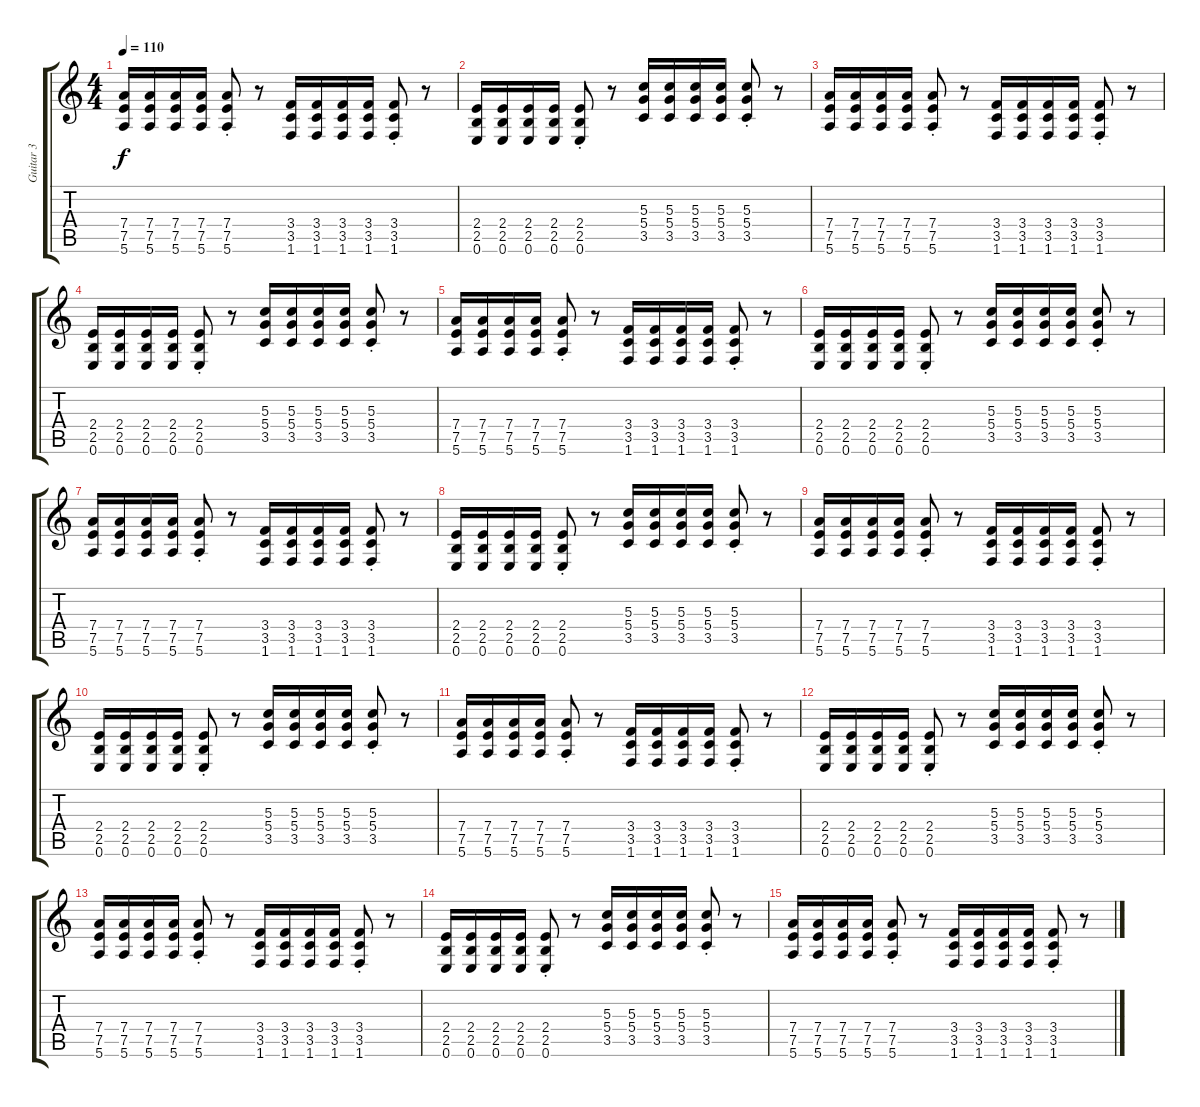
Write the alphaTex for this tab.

\track ("Guitar 3" "Guitar 3") {instrument distortionguitar}
\staff {score tabs}
\tuning (E4 B3 G3 D3 A2 E2) {hide}
\ts (4 4)
\tempo 110
\clef g2
\ks c
(7.4 7.5 5.6).16{dy f} (7.4 7.5 5.6).16 (7.4 7.5 5.6).16 (7.4 7.5 5.6).16 (7.4 7.5{st} 5.6{st}).8 r.8 (3.4 3.5 1.6).16 (3.4 3.5 1.6).16 (3.4 3.5 1.6).16 (3.4 3.5 1.6).16 (3.4 3.5{st} 1.6{st}).8 r.8 |
(2.4 2.5 0.6).16 (2.4 2.5 0.6).16 (2.4 2.5 0.6).16 (2.4 2.5 0.6).16 (2.4 2.5{st} 0.6{st}).8 r.8 (5.3 5.4 3.5).16 (5.3 5.4 3.5).16 (5.3 5.4 3.5).16 (5.3 5.4 3.5).16 (5.3 5.4{st} 3.5{st}).8 r.8 |
(7.4 7.5 5.6).16 (7.4 7.5 5.6).16 (7.4 7.5 5.6).16 (7.4 7.5 5.6).16 (7.4 7.5{st} 5.6{st}).8 r.8 (3.4 3.5 1.6).16 (3.4 3.5 1.6).16 (3.4 3.5 1.6).16 (3.4 3.5 1.6).16 (3.4 3.5{st} 1.6{st}).8 r.8 |
(2.4 2.5 0.6).16 (2.4 2.5 0.6).16 (2.4 2.5 0.6).16 (2.4 2.5 0.6).16 (2.4 2.5{st} 0.6{st}).8 r.8 (5.3 5.4 3.5).16 (5.3 5.4 3.5).16 (5.3 5.4 3.5).16 (5.3 5.4 3.5).16 (5.3 5.4{st} 3.5{st}).8 r.8 |
(7.4 7.5 5.6).16 (7.4 7.5 5.6).16 (7.4 7.5 5.6).16 (7.4 7.5 5.6).16 (7.4 7.5{st} 5.6{st}).8 r.8 (3.4 3.5 1.6).16 (3.4 3.5 1.6).16 (3.4 3.5 1.6).16 (3.4 3.5 1.6).16 (3.4 3.5{st} 1.6{st}).8 r.8 |
(2.4 2.5 0.6).16 (2.4 2.5 0.6).16 (2.4 2.5 0.6).16 (2.4 2.5 0.6).16 (2.4 2.5{st} 0.6{st}).8 r.8 (5.3 5.4 3.5).16 (5.3 5.4 3.5).16 (5.3 5.4 3.5).16 (5.3 5.4 3.5).16 (5.3 5.4{st} 3.5{st}).8 r.8 |
(7.4 7.5 5.6).16 (7.4 7.5 5.6).16 (7.4 7.5 5.6).16 (7.4 7.5 5.6).16 (7.4 7.5{st} 5.6{st}).8 r.8 (3.4 3.5 1.6).16 (3.4 3.5 1.6).16 (3.4 3.5 1.6).16 (3.4 3.5 1.6).16 (3.4 3.5{st} 1.6{st}).8 r.8 |
(2.4 2.5 0.6).16 (2.4 2.5 0.6).16 (2.4 2.5 0.6).16 (2.4 2.5 0.6).16 (2.4 2.5{st} 0.6{st}).8 r.8 (5.3 5.4 3.5).16 (5.3 5.4 3.5).16 (5.3 5.4 3.5).16 (5.3 5.4 3.5).16 (5.3 5.4{st} 3.5{st}).8 r.8 |
(7.4 7.5 5.6).16 (7.4 7.5 5.6).16 (7.4 7.5 5.6).16 (7.4 7.5 5.6).16 (7.4 7.5{st} 5.6{st}).8 r.8 (3.4 3.5 1.6).16 (3.4 3.5 1.6).16 (3.4 3.5 1.6).16 (3.4 3.5 1.6).16 (3.4 3.5{st} 1.6{st}).8 r.8 |
(2.4 2.5 0.6).16 (2.4 2.5 0.6).16 (2.4 2.5 0.6).16 (2.4 2.5 0.6).16 (2.4 2.5{st} 0.6{st}).8 r.8 (5.3 5.4 3.5).16 (5.3 5.4 3.5).16 (5.3 5.4 3.5).16 (5.3 5.4 3.5).16 (5.3 5.4{st} 3.5{st}).8 r.8 |
(7.4 7.5 5.6).16 (7.4 7.5 5.6).16 (7.4 7.5 5.6).16 (7.4 7.5 5.6).16 (7.4 7.5{st} 5.6{st}).8 r.8 (3.4 3.5 1.6).16 (3.4 3.5 1.6).16 (3.4 3.5 1.6).16 (3.4 3.5 1.6).16 (3.4 3.5{st} 1.6{st}).8 r.8 |
(2.4 2.5 0.6).16 (2.4 2.5 0.6).16 (2.4 2.5 0.6).16 (2.4 2.5 0.6).16 (2.4 2.5{st} 0.6{st}).8 r.8 (5.3 5.4 3.5).16 (5.3 5.4 3.5).16 (5.3 5.4 3.5).16 (5.3 5.4 3.5).16 (5.3 5.4{st} 3.5{st}).8 r.8 |
(7.4 7.5 5.6).16 (7.4 7.5 5.6).16 (7.4 7.5 5.6).16 (7.4 7.5 5.6).16 (7.4 7.5{st} 5.6{st}).8 r.8 (3.4 3.5 1.6).16 (3.4 3.5 1.6).16 (3.4 3.5 1.6).16 (3.4 3.5 1.6).16 (3.4 3.5{st} 1.6{st}).8 r.8 |
(2.4 2.5 0.6).16 (2.4 2.5 0.6).16 (2.4 2.5 0.6).16 (2.4 2.5 0.6).16 (2.4 2.5{st} 0.6{st}).8 r.8 (5.3 5.4 3.5).16 (5.3 5.4 3.5).16 (5.3 5.4 3.5).16 (5.3 5.4 3.5).16 (5.3 5.4{st} 3.5{st}).8 r.8 |
(7.4 7.5 5.6).16 (7.4 7.5 5.6).16 (7.4 7.5 5.6).16 (7.4 7.5 5.6).16 (7.4 7.5{st} 5.6{st}).8 r.8 (3.4 3.5 1.6).16 (3.4 3.5 1.6).16 (3.4 3.5 1.6).16 (3.4 3.5 1.6).16 (3.4 3.5{st} 1.6{st}).8 r.8
